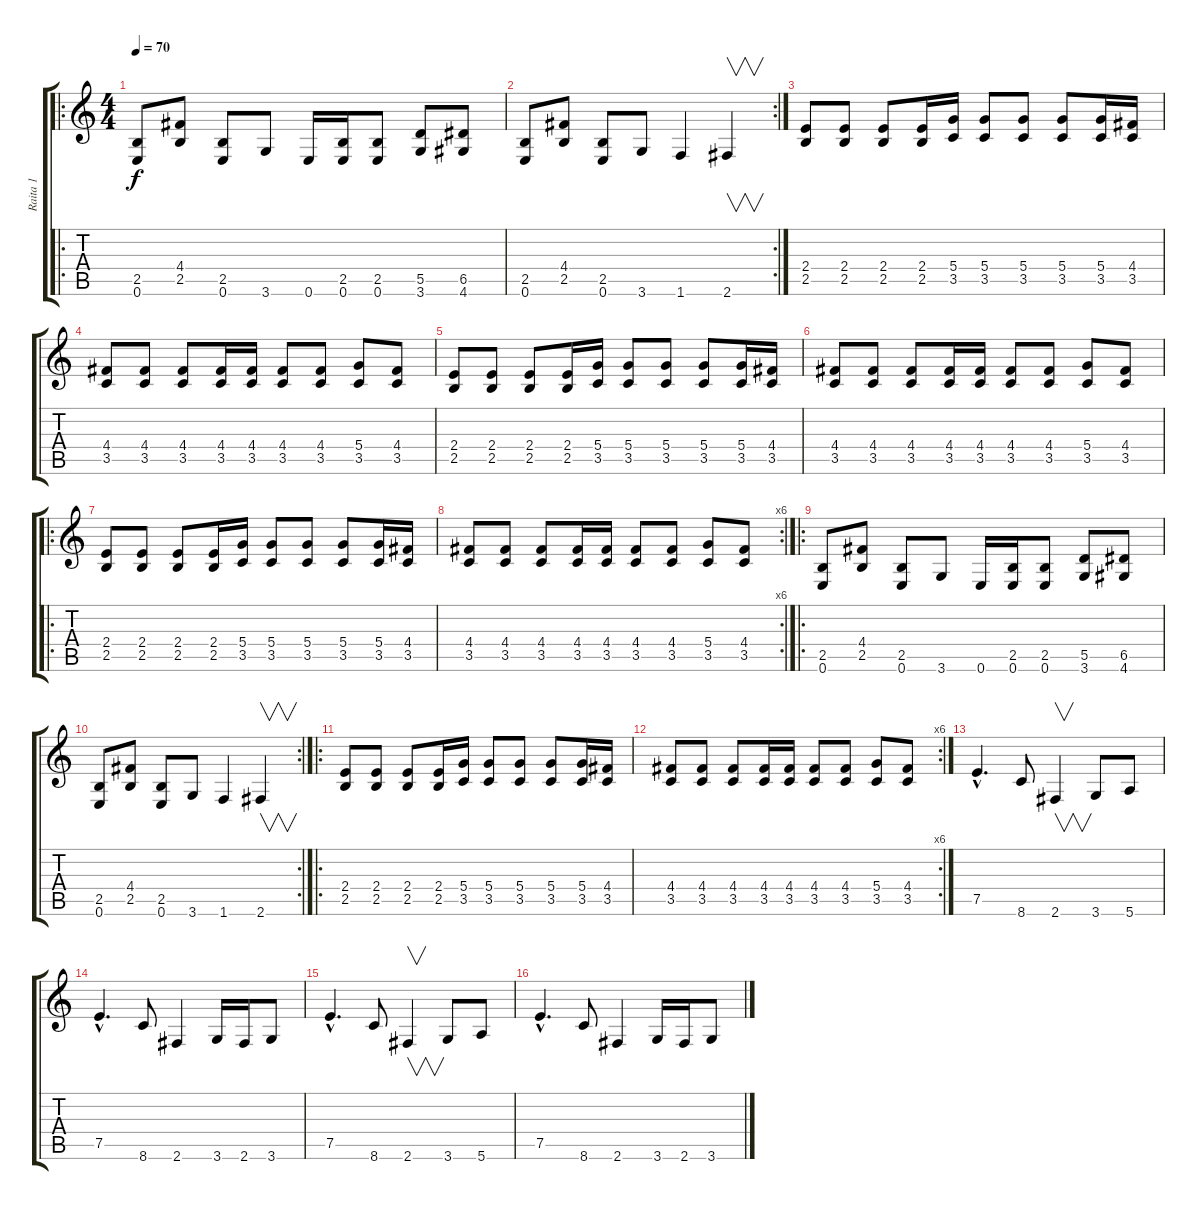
\track ("Raita 1" "Raita 1") {instrument distortionguitar}
\staff {score tabs}
\tuning (E4 B3 G3 D3 A2 E2) {hide}
\ro
\ts (4 4)
\tempo 70
\clef g2
\ks c
(2.5 0.6).8{dy f instrument distortionguitar} (4.4 2.5).8 (2.5 0.6).8 3.6.8 0.6.16 (2.5 0.6).16 (2.5 0.6).8 (5.5 3.6).8 (6.5 4.6).8 |
\rc 2
(2.5 0.6).8 (4.4 2.5).8 (2.5 0.6).8 3.6.8 1.6.4 2.6.4{v} |
(2.4 2.5).8 (2.4 2.5).8 (2.4 2.5).8 (2.4 2.5).16 (5.4 3.5).16 (5.4 3.5).8 (5.4 3.5).8 (5.4 3.5).8 (5.4 3.5).16 (4.4 3.5).16 |
(4.4 3.5).8 (4.4 3.5).8 (4.4 3.5).8 (4.4 3.5).16 (4.4 3.5).16 (4.4 3.5).8 (4.4 3.5).8 (5.4 3.5).8 (4.4 3.5).8 |
(2.4 2.5).8 (2.4 2.5).8 (2.4 2.5).8 (2.4 2.5).16 (5.4 3.5).16 (5.4 3.5).8 (5.4 3.5).8 (5.4 3.5).8 (5.4 3.5).16 (4.4 3.5).16 |
(4.4 3.5).8 (4.4 3.5).8 (4.4 3.5).8 (4.4 3.5).16 (4.4 3.5).16 (4.4 3.5).8 (4.4 3.5).8 (5.4 3.5).8 (4.4 3.5).8 |
\ro
(2.4 2.5).8 (2.4 2.5).8 (2.4 2.5).8 (2.4 2.5).16 (5.4 3.5).16 (5.4 3.5).8 (5.4 3.5).8 (5.4 3.5).8 (5.4 3.5).16 (4.4 3.5).16 |
\rc 6
(4.4 3.5).8 (4.4 3.5).8 (4.4 3.5).8 (4.4 3.5).16 (4.4 3.5).16 (4.4 3.5).8 (4.4 3.5).8 (5.4 3.5).8 (4.4 3.5).8 |
\ro
(2.5 0.6).8 (4.4 2.5).8 (2.5 0.6).8 3.6.8 0.6.16 (2.5 0.6).16 (2.5 0.6).8 (5.5 3.6).8 (6.5 4.6).8 |
\rc 2
(2.5 0.6).8 (4.4 2.5).8 (2.5 0.6).8 3.6.8 1.6.4 2.6.4{v} |
\ro
(2.4 2.5).8 (2.4 2.5).8 (2.4 2.5).8 (2.4 2.5).16 (5.4 3.5).16 (5.4 3.5).8 (5.4 3.5).8 (5.4 3.5).8 (5.4 3.5).16 (4.4 3.5).16 |
\rc 6
(4.4 3.5).8 (4.4 3.5).8 (4.4 3.5).8 (4.4 3.5).16 (4.4 3.5).16 (4.4 3.5).8 (4.4 3.5).8 (5.4 3.5).8 (4.4 3.5).8 |
7.5{hac}.4{d} 8.6.8 2.6.4{v} 3.6.8 5.6.8 |
7.5{hac}.4{d} 8.6.8 2.6.4 3.6.16 2.6.16 3.6.8 |
7.5{hac}.4{d} 8.6.8 2.6.4{v} 3.6.8 5.6.8 |
7.5{hac}.4{d} 8.6.8 2.6.4 3.6.16 2.6.16 3.6.8
